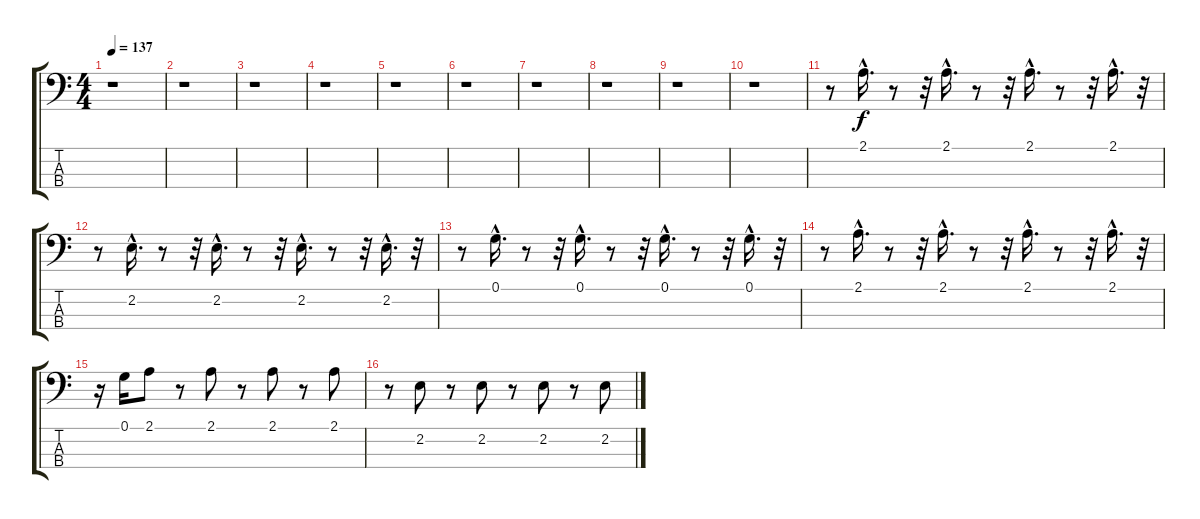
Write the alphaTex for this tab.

\track "" {instrument electricbassfinger}
\staff {score tabs}
\tuning (G2 D2 A1 E1) {hide}
\ts (4 4)
\tempo 137
\clef f4
\ks c
r.1{dy f instrument electricbassfinger} |
r.1 |
r.1 |
r.1 |
r.1 |
r.1 |
r.1 |
r.1 |
r.1 |
r.1 |
r.8 2.1{hac}.16{d} r.8 r.32 2.1{hac}.16{d} r.8 r.32 2.1{hac}.16{d} r.8 r.32 2.1{hac}.16{d} r.32 |
r.8 2.2{hac}.16{d} r.8 r.32 2.2{hac}.16{d} r.8 r.32 2.2{hac}.16{d} r.8 r.32 2.2{hac}.16{d} r.32 |
r.8 0.1{hac}.16{d} r.8 r.32 0.1{hac}.16{d} r.8 r.32 0.1{hac}.16{d} r.8 r.32 0.1{hac}.16{d} r.32 |
r.8 2.1{hac}.16{d} r.8 r.32 2.1{hac}.16{d} r.8 r.32 2.1{hac}.16{d} r.8 r.32 2.1{hac}.16{d} r.32 |
r.16 0.1.16 2.1.8 r.8 2.1.8 r.8 2.1.8 r.8 2.1.8 |
r.8 2.2.8 r.8 2.2.8 r.8 2.2.8 r.8 2.2.8
